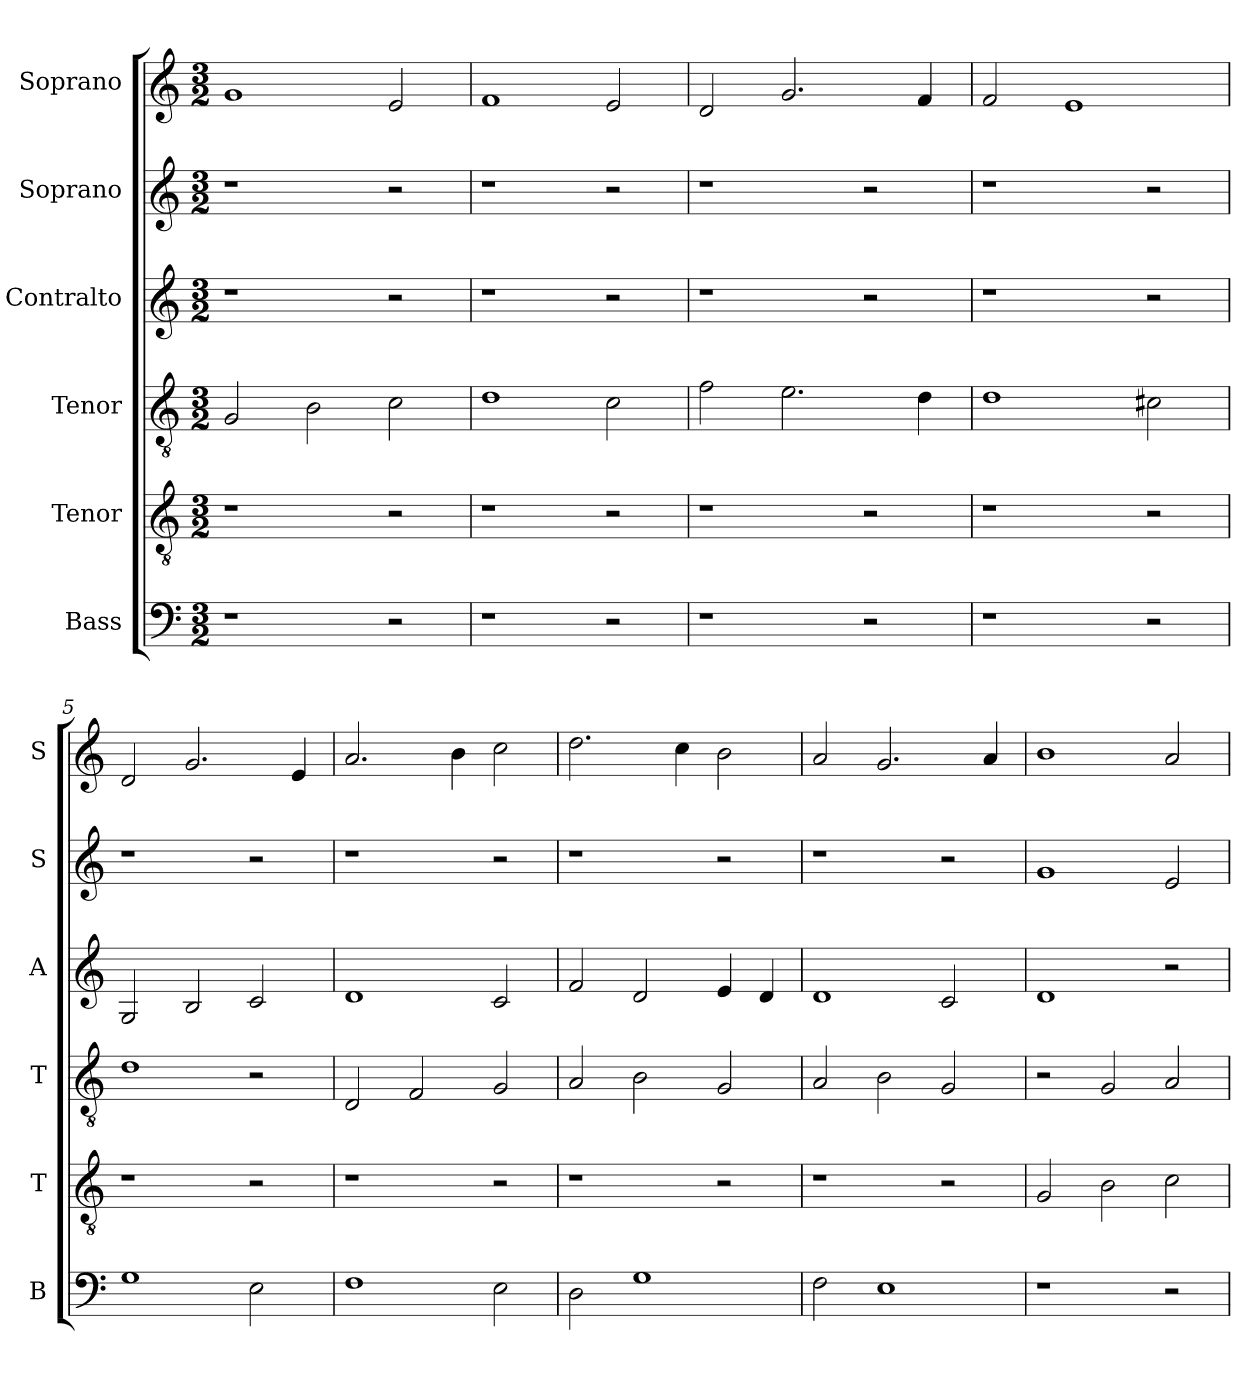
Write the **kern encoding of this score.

**kern	**kern	**kern	**kern	**kern	**kern
*part6	*part5	*part4	*part3	*part2	*part1
*staff6	*staff5	*staff4	*staff3	*staff2	*staff1
*I"Bass	*I"Tenor	*I"Tenor	*I"Contralto	*I"Soprano	*I"Soprano
*I'B	*I'T	*I'T	*I'A	*I'S	*I'S
*clefF4	*clefGv2	*clefGv2	*clefG2	*clefG2	*clefG2
*k[]	*k[]	*k[]	*k[]	*k[]	*k[]
*G:mix	*G:mix	*G:mix	*G:mix	*G:mix	*G:mix
*M3/2	*M3/2	*M3/2	*M3/2	*M3/2	*M3/2
=1	=1	=1	=1	=1	=1
1r	1r	2G	1r	1r	1g
.	.	2B	.	.	.
2r	2r	2c	2r	2r	2e
=2	=2	=2	=2	=2	=2
1r	1r	1d	1r	1r	1f
2r	2r	2c	2r	2r	2e
=3	=3	=3	=3	=3	=3
1r	1r	2f	1r	1r	2d
.	.	2.e	.	.	2.g
2r	2r	.	2r	2r	.
.	.	4d	.	.	4f
=4	=4	=4	=4	=4	=4
1r	1r	1d	1r	1r	2f
.	.	.	.	.	1e
2r	2r	2c#X	2r	2r	.
=5	=5	=5	=5	=5	=5
1G	1r	1d	2G	1r	2d
.	.	.	2B	.	2.g
2E	2r	2r	2c	2r	.
.	.	.	.	.	4e
=6	=6	=6	=6	=6	=6
1F	1r	2D	1d	1r	2.a
.	.	2F	.	.	.
.	.	.	.	.	4b
2E	2r	2G	2c	2r	2cc
=7	=7	=7	=7	=7	=7
2D	1r	2A	2f	1r	2.dd
1G	.	2B	2d	.	.
.	.	.	.	.	4cc
.	2r	2G	4e	2r	2b
.	.	.	4d	.	.
=8	=8	=8	=8	=8	=8
2F	1r	2A	1d	1r	2a
1E	.	2B	.	.	2.g
.	2r	2G	2c	2r	.
.	.	.	.	.	4a
=9	=9	=9	=9	=9	=9
1r	2G	2r	1d	1g	1b
.	2B	2G	.	.	.
2r	2c	2A	2r	2e	2a
=	=	=	=	=	=
*-	*-	*-	*-	*-	*-
